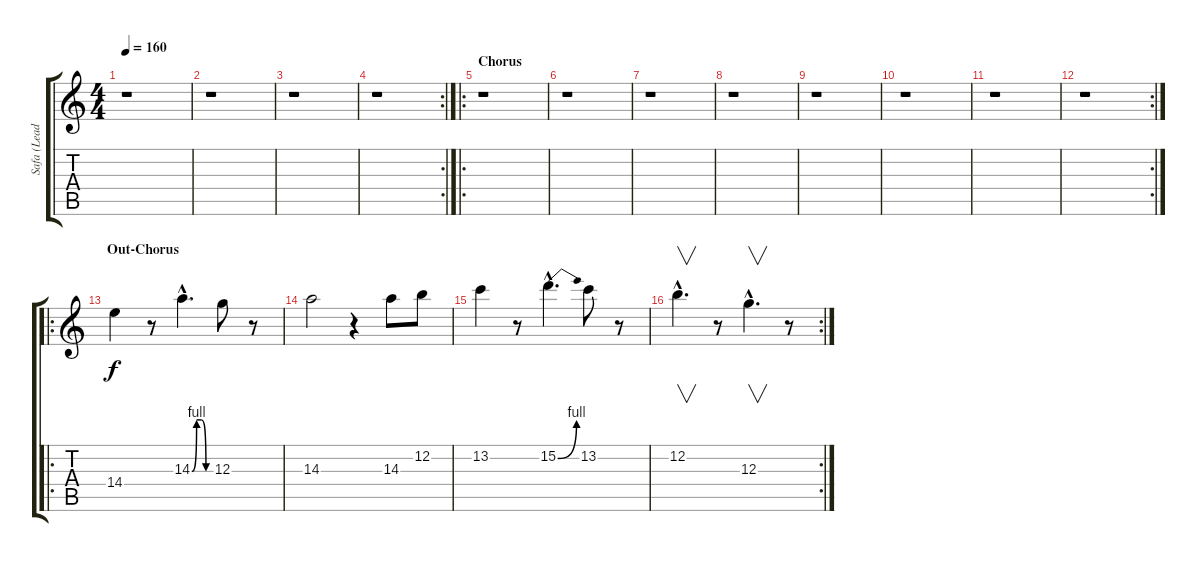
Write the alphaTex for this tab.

\track ("Safa (Lead)" "Safa (Lead") {instrument distortionguitar}
\staff {score tabs}
\tuning (E4 B3 G3 D3 A2 E2) {hide}
\ts (4 4)
\tempo 160
\clef g2
\ks c
r.1{dy f} |
r.1 |
r.1 |
\rc 2
r.1 |
\ro
\section ("" "Chorus")
r.1 |
r.1 |
r.1 |
r.1 |
r.1 |
r.1 |
r.1 |
\rc 2
r.1 |
\ro
\section ("" "Out-Chorus")
14.4.4 r.8 14.3{be (custom 0 0 15 4 30 4 45 0 60 0) hac}.4{d} 12.3.8 r.8 |
14.3.2 r.4 14.3.8 12.2.8 |
13.2.4 r.8 15.2{be (bend 0 0 60 4) hac}.4{d} 13.2.8 r.8 |
\rc 2
12.2{hac}.4{v d} r.8 12.3{hac}.4{v d} r.8
